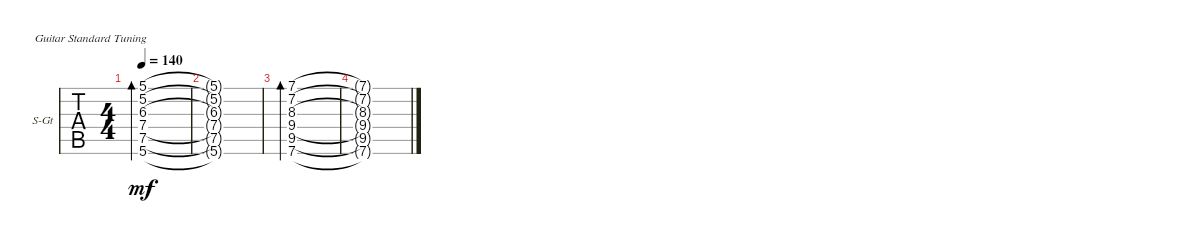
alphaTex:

\defaultSystemsLayout 4
\bracketExtendMode groupsimilarinstruments
\firstSystemTrackNameOrientation horizontal
\otherSystemsTrackNameOrientation horizontal
\track ("Steel Guitar" "S-Gt") {instrument acousticguitarsteel}
\staff {tabs}
\tuning (E4 B3 G3 D3 A2 E2)
\ts (4 4)
\tempo 140
\clef g2
\ks c
(5.6 7.5 6.3 7.4 5.2 5.1).1{bd 144 dy mf} |
(5.6{t} 7.5{t} 7.4{t} 6.3{t} 5.2{t} 5.1{t}).1 |
(7.6 9.5 9.4 8.3 7.2 7.1).1{bd 141} |
(7.6{t} 9.5{t} 9.4{t} 8.3{t} 7.2{t} 7.1{t}).1
